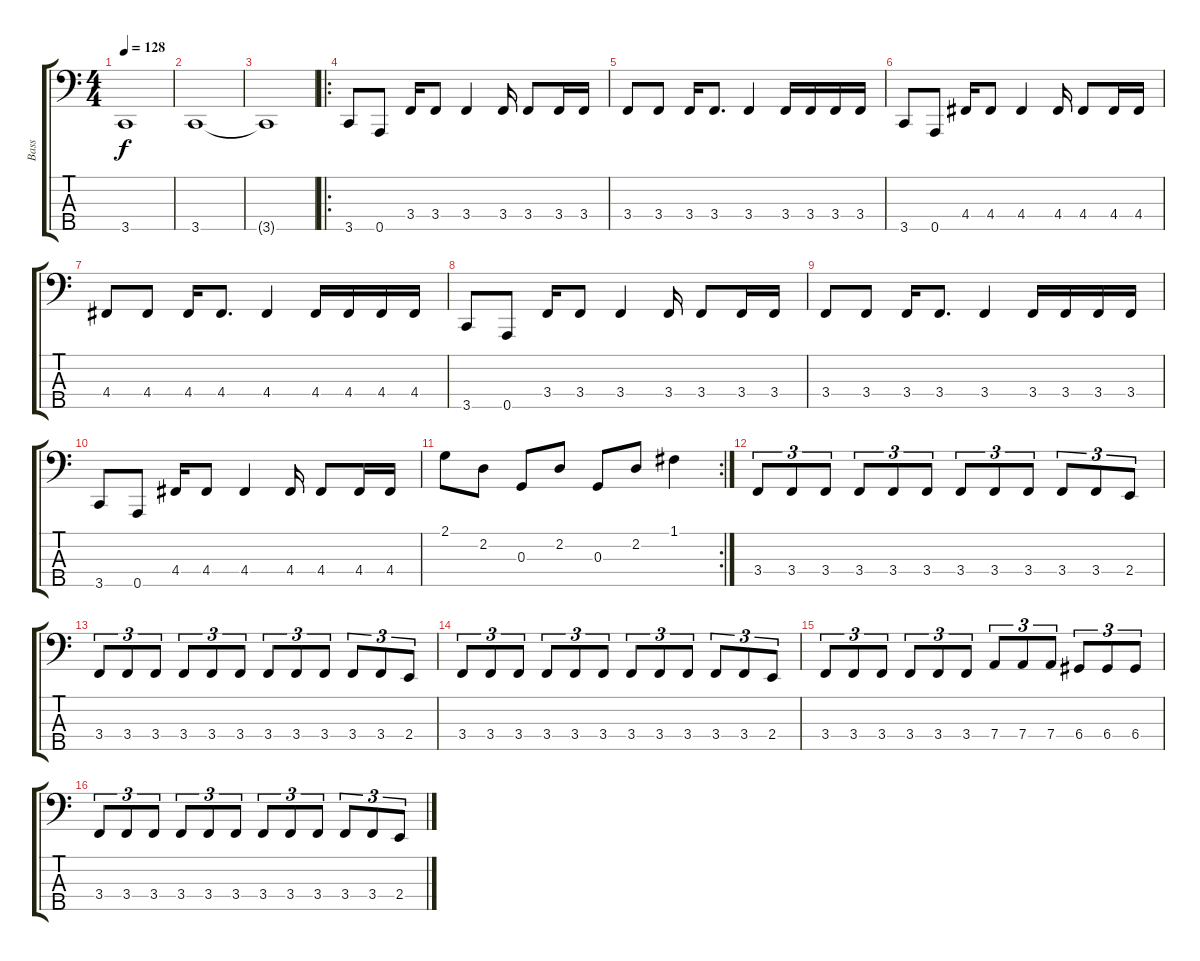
\track ("Bass" "Bass") {instrument electricbassfinger}
\staff {score tabs}
\tuning (F2 C2 G1 D1 A0) {hide}
\ts (4 4)
\tempo 128
\clef f4
\ks c
3.5{t}.1{dy f} |
3.5.1 |
3.5{t}.1 |
\ro
3.5.8 0.5.8 3.4.16 3.4.8 3.4.4 3.4.16 3.4.8 3.4.16 3.4.16 |
3.4.8 3.4.8 3.4.16 3.4.8{d} 3.4.4 3.4.16 3.4.16 3.4.16 3.4.16 |
3.5.8 0.5.8 4.4.16 4.4.8 4.4.4 4.4.16 4.4.8 4.4.16 4.4.16 |
4.4.8 4.4.8 4.4.16 4.4.8{d} 4.4.4 4.4.16 4.4.16 4.4.16 4.4.16 |
3.5.8 0.5.8 3.4.16 3.4.8 3.4.4 3.4.16 3.4.8 3.4.16 3.4.16 |
3.4.8 3.4.8 3.4.16 3.4.8{d} 3.4.4 3.4.16 3.4.16 3.4.16 3.4.16 |
3.5.8 0.5.8 4.4.16 4.4.8 4.4.4 4.4.16 4.4.8 4.4.16 4.4.16 |
\rc 2
2.1.8 2.2.8 0.3.8 2.2.8 0.3.8 2.2.8 1.1.4 |
3.4.8{tu (3 2)} 3.4.8{tu (3 2)} 3.4.8{tu (3 2)} 3.4.8{tu (3 2)} 3.4.8{tu (3 2)} 3.4.8{tu (3 2)} 3.4.8{tu (3 2)} 3.4.8{tu (3 2)} 3.4.8{tu (3 2)} 3.4.8{tu (3 2)} 3.4.8{tu (3 2)} 2.4.8{tu (3 2)} |
3.4.8{tu (3 2)} 3.4.8{tu (3 2)} 3.4.8{tu (3 2)} 3.4.8{tu (3 2)} 3.4.8{tu (3 2)} 3.4.8{tu (3 2)} 3.4.8{tu (3 2)} 3.4.8{tu (3 2)} 3.4.8{tu (3 2)} 3.4.8{tu (3 2)} 3.4.8{tu (3 2)} 2.4.8{tu (3 2)} |
3.4.8{tu (3 2)} 3.4.8{tu (3 2)} 3.4.8{tu (3 2)} 3.4.8{tu (3 2)} 3.4.8{tu (3 2)} 3.4.8{tu (3 2)} 3.4.8{tu (3 2)} 3.4.8{tu (3 2)} 3.4.8{tu (3 2)} 3.4.8{tu (3 2)} 3.4.8{tu (3 2)} 2.4.8{tu (3 2)} |
3.4.8{tu (3 2)} 3.4.8{tu (3 2)} 3.4.8{tu (3 2)} 3.4.8{tu (3 2)} 3.4.8{tu (3 2)} 3.4.8{tu (3 2)} 7.4.8{tu (3 2)} 7.4.8{tu (3 2)} 7.4.8{tu (3 2)} 6.4.8{tu (3 2)} 6.4.8{tu (3 2)} 6.4.8{tu (3 2)} |
3.4.8{tu (3 2)} 3.4.8{tu (3 2)} 3.4.8{tu (3 2)} 3.4.8{tu (3 2)} 3.4.8{tu (3 2)} 3.4.8{tu (3 2)} 3.4.8{tu (3 2)} 3.4.8{tu (3 2)} 3.4.8{tu (3 2)} 3.4.8{tu (3 2)} 3.4.8{tu (3 2)} 2.4.8{tu (3 2)}
